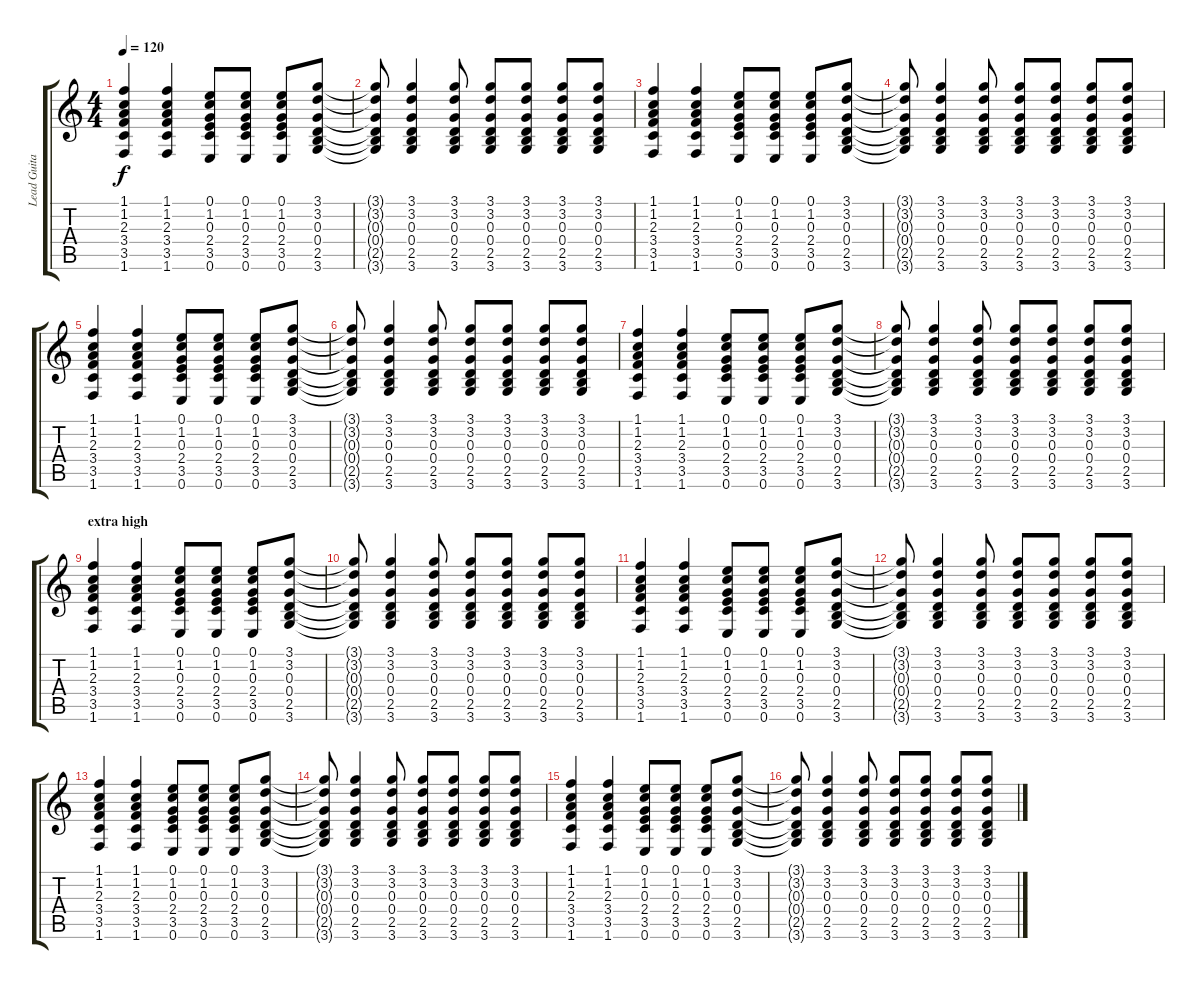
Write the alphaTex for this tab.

\track ("Lead Guitar (Neol Gallagher)" "Lead Guita") {instrument distortionguitar}
\staff {score tabs}
\tuning (E4 B3 G3 D3 A2 E2) {hide}
\ts (4 4)
\tempo 120
\clef g2
\ks c
(1.1 1.2 2.3 3.4 3.5 1.6).4{dy f} (1.1 1.2 2.3 3.4 3.5 1.6).4 (0.1 1.2 0.3 2.4 3.5 0.6).8 (0.1 1.2 0.3 2.4 3.5 0.6).8 (0.1 1.2 0.3 2.4 3.5 0.6).8 (3.1 3.2 0.3 0.4 2.5 3.6).8 |
(3.1{t} 3.2{t} 0.3{t} 0.4{t} 2.5{t} 3.6{t}).8 (3.1 3.2 0.3 0.4 2.5 3.6).4 (3.1 3.2 0.3 0.4 2.5 3.6).8 (3.1 3.2 0.3 0.4 2.5 3.6).8 (3.1 3.2 0.3 0.4 2.5 3.6).8 (3.1 3.2 0.3 0.4 2.5 3.6).8 (3.1 3.2 0.3 0.4 2.5 3.6).8 |
(1.1 1.2 2.3 3.4 3.5 1.6).4 (1.1 1.2 2.3 3.4 3.5 1.6).4 (0.1 1.2 0.3 2.4 3.5 0.6).8 (0.1 1.2 0.3 2.4 3.5 0.6).8 (0.1 1.2 0.3 2.4 3.5 0.6).8 (3.1 3.2 0.3 0.4 2.5 3.6).8 |
(3.1{t} 3.2{t} 0.3{t} 0.4{t} 2.5{t} 3.6{t}).8 (3.1 3.2 0.3 0.4 2.5 3.6).4 (3.1 3.2 0.3 0.4 2.5 3.6).8 (3.1 3.2 0.3 0.4 2.5 3.6).8 (3.1 3.2 0.3 0.4 2.5 3.6).8 (3.1 3.2 0.3 0.4 2.5 3.6).8 (3.1 3.2 0.3 0.4 2.5 3.6).8 |
(1.1 1.2 2.3 3.4 3.5 1.6).4 (1.1 1.2 2.3 3.4 3.5 1.6).4 (0.1 1.2 0.3 2.4 3.5 0.6).8 (0.1 1.2 0.3 2.4 3.5 0.6).8 (0.1 1.2 0.3 2.4 3.5 0.6).8 (3.1 3.2 0.3 0.4 2.5 3.6).8 |
(3.1{t} 3.2{t} 0.3{t} 0.4{t} 2.5{t} 3.6{t}).8 (3.1 3.2 0.3 0.4 2.5 3.6).4 (3.1 3.2 0.3 0.4 2.5 3.6).8 (3.1 3.2 0.3 0.4 2.5 3.6).8 (3.1 3.2 0.3 0.4 2.5 3.6).8 (3.1 3.2 0.3 0.4 2.5 3.6).8 (3.1 3.2 0.3 0.4 2.5 3.6).8 |
(1.1 1.2 2.3 3.4 3.5 1.6).4 (1.1 1.2 2.3 3.4 3.5 1.6).4 (0.1 1.2 0.3 2.4 3.5 0.6).8 (0.1 1.2 0.3 2.4 3.5 0.6).8 (0.1 1.2 0.3 2.4 3.5 0.6).8 (3.1 3.2 0.3 0.4 2.5 3.6).8 |
(3.1{t} 3.2{t} 0.3{t} 0.4{t} 2.5{t} 3.6{t}).8 (3.1 3.2 0.3 0.4 2.5 3.6).4 (3.1 3.2 0.3 0.4 2.5 3.6).8 (3.1 3.2 0.3 0.4 2.5 3.6).8 (3.1 3.2 0.3 0.4 2.5 3.6).8 (3.1 3.2 0.3 0.4 2.5 3.6).8 (3.1 3.2 0.3 0.4 2.5 3.6).8 |
\section ("" "extra high")
(1.1 1.2 2.3 3.4 3.5 1.6).4 (1.1 1.2 2.3 3.4 3.5 1.6).4 (0.1 1.2 0.3 2.4 3.5 0.6).8 (0.1 1.2 0.3 2.4 3.5 0.6).8 (0.1 1.2 0.3 2.4 3.5 0.6).8 (3.1 3.2 0.3 0.4 2.5 3.6).8 |
(3.1{t} 3.2{t} 0.3{t} 0.4{t} 2.5{t} 3.6{t}).8 (3.1 3.2 0.3 0.4 2.5 3.6).4 (3.1 3.2 0.3 0.4 2.5 3.6).8 (3.1 3.2 0.3 0.4 2.5 3.6).8 (3.1 3.2 0.3 0.4 2.5 3.6).8 (3.1 3.2 0.3 0.4 2.5 3.6).8 (3.1 3.2 0.3 0.4 2.5 3.6).8 |
(1.1 1.2 2.3 3.4 3.5 1.6).4 (1.1 1.2 2.3 3.4 3.5 1.6).4 (0.1 1.2 0.3 2.4 3.5 0.6).8 (0.1 1.2 0.3 2.4 3.5 0.6).8 (0.1 1.2 0.3 2.4 3.5 0.6).8 (3.1 3.2 0.3 0.4 2.5 3.6).8 |
(3.1{t} 3.2{t} 0.3{t} 0.4{t} 2.5{t} 3.6{t}).8 (3.1 3.2 0.3 0.4 2.5 3.6).4 (3.1 3.2 0.3 0.4 2.5 3.6).8 (3.1 3.2 0.3 0.4 2.5 3.6).8 (3.1 3.2 0.3 0.4 2.5 3.6).8 (3.1 3.2 0.3 0.4 2.5 3.6).8 (3.1 3.2 0.3 0.4 2.5 3.6).8 |
(1.1 1.2 2.3 3.4 3.5 1.6).4 (1.1 1.2 2.3 3.4 3.5 1.6).4 (0.1 1.2 0.3 2.4 3.5 0.6).8 (0.1 1.2 0.3 2.4 3.5 0.6).8 (0.1 1.2 0.3 2.4 3.5 0.6).8 (3.1 3.2 0.3 0.4 2.5 3.6).8 |
(3.1{t} 3.2{t} 0.3{t} 0.4{t} 2.5{t} 3.6{t}).8 (3.1 3.2 0.3 0.4 2.5 3.6).4 (3.1 3.2 0.3 0.4 2.5 3.6).8 (3.1 3.2 0.3 0.4 2.5 3.6).8 (3.1 3.2 0.3 0.4 2.5 3.6).8 (3.1 3.2 0.3 0.4 2.5 3.6).8 (3.1 3.2 0.3 0.4 2.5 3.6).8 |
(1.1 1.2 2.3 3.4 3.5 1.6).4 (1.1 1.2 2.3 3.4 3.5 1.6).4 (0.1 1.2 0.3 2.4 3.5 0.6).8 (0.1 1.2 0.3 2.4 3.5 0.6).8 (0.1 1.2 0.3 2.4 3.5 0.6).8 (3.1 3.2 0.3 0.4 2.5 3.6).8 |
(3.1{t} 3.2{t} 0.3{t} 0.4{t} 2.5{t} 3.6{t}).8 (3.1 3.2 0.3 0.4 2.5 3.6).4 (3.1 3.2 0.3 0.4 2.5 3.6).8 (3.1 3.2 0.3 0.4 2.5 3.6).8 (3.1 3.2 0.3 0.4 2.5 3.6).8 (3.1 3.2 0.3 0.4 2.5 3.6).8 (3.1 3.2 0.3 0.4 2.5 3.6).8
